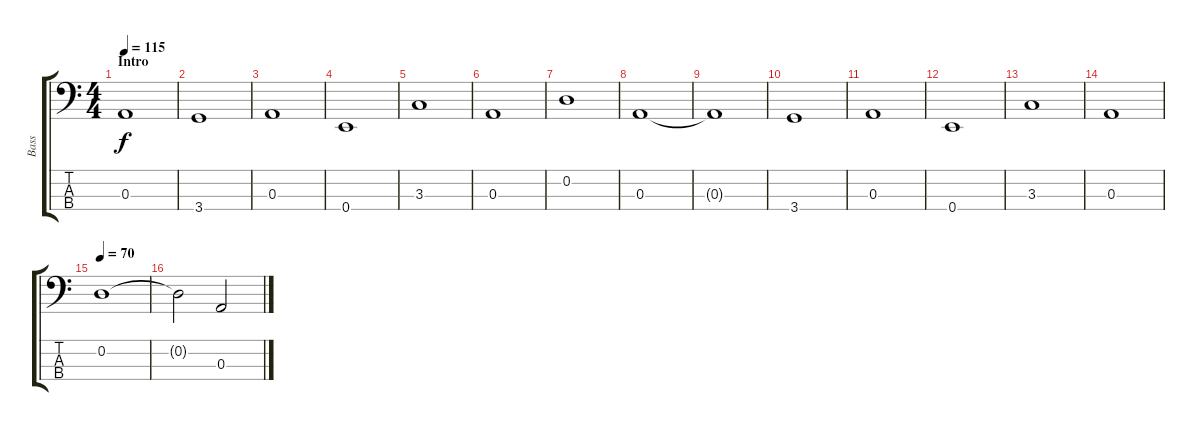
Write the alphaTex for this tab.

\track ("Bass" "Bass") {instrument electricbassfinger}
\staff {score tabs}
\tuning (G2 D2 A1 E1) {hide}
\ts (4 4)
\section ("" "Intro")
\tempo 115
\clef f4
\ks c
0.3.1{dy f instrument electricbassfinger} |
3.4.1 |
0.3.1 |
0.4.1 |
3.3.1 |
0.3.1 |
0.2.1 |
0.3.1 |
0.3{t}.1 |
3.4.1 |
0.3.1 |
0.4.1 |
3.3.1 |
0.3.1 |
\tempo 70
0.2.1 |
0.2{t}.2 0.3.2
